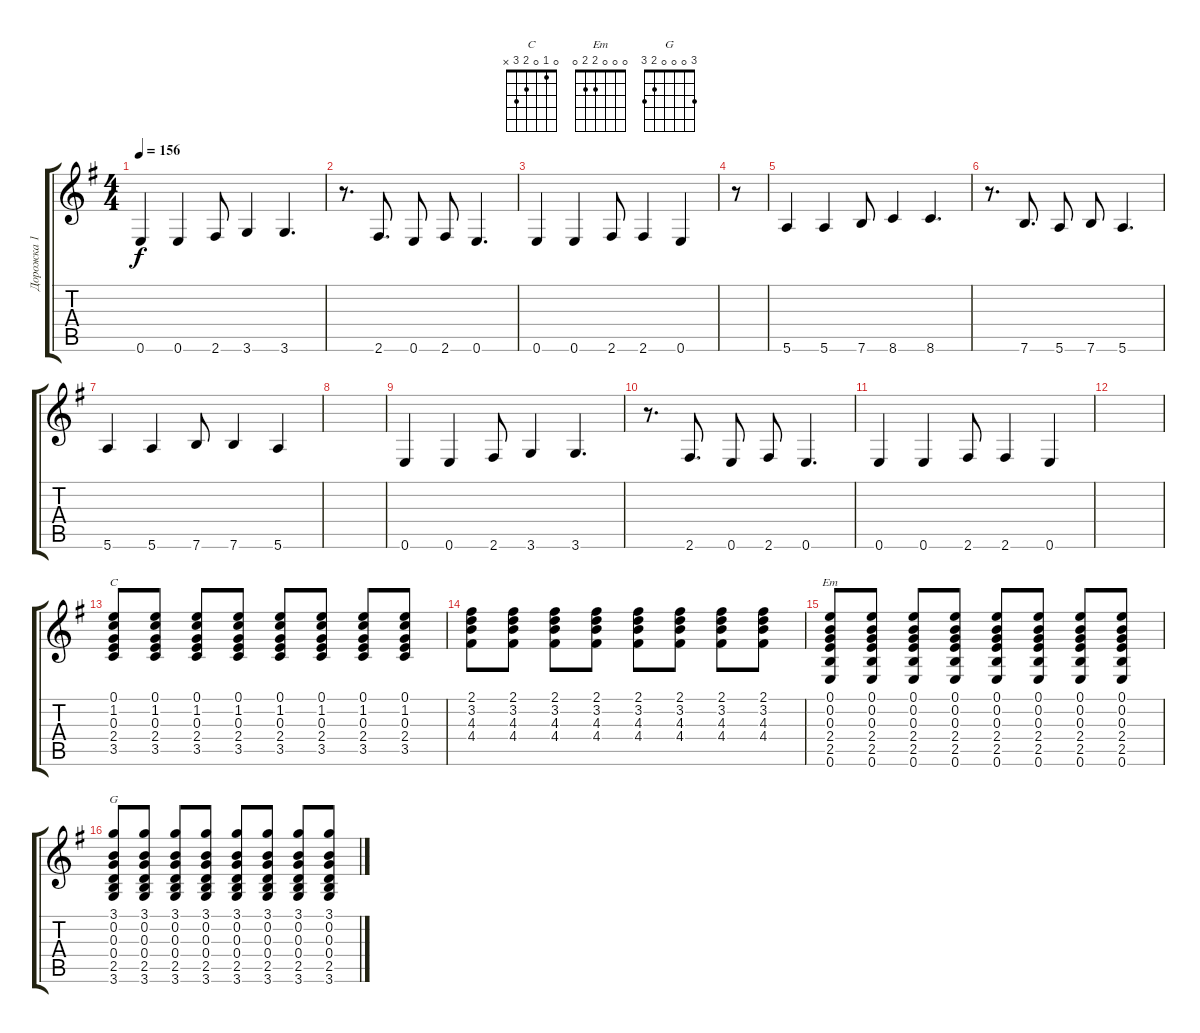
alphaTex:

\track ("Дорожка 1" "Дорожка 1") {instrument acousticguitarnylon}
\staff {score tabs}
\tuning (E4 B3 G3 D3 A2 E2) {hide}
\chord ("C" 0 1 0 2 3 x)
\chord ("Em" 0 0 0 2 2 0)
\chord ("G" 3 0 0 0 2 3)
\ts (4 4)
\tempo 156
\clef g2
\ks g
0.6.4{dy f} 0.6.4 2.6.8 3.6.4 3.6.4{d} |
r.8{d} 2.6.8{d} 0.6.8 2.6.8 0.6.4{d} |
0.6.4 0.6.4 2.6.8 2.6.4 0.6.4 |
r.8 |
5.6.4 5.6.4 7.6.8 8.6.4 8.6.4{d} |
r.8{d} 7.6.8{d} 5.6.8 7.6.8 5.6.4{d} |
5.6.4 5.6.4 7.6.8 7.6.4 5.6.4 |
|
0.6.4 0.6.4 2.6.8 3.6.4 3.6.4{d} |
r.8{d} 2.6.8{d} 0.6.8 2.6.8 0.6.4{d} |
0.6.4 0.6.4 2.6.8 2.6.4 0.6.4 |
|
(0.1 1.2 0.3 2.4 3.5).8{ch "C"} (0.1 1.2 0.3 2.4 3.5).8 (0.1 1.2 0.3 2.4 3.5).8 (0.1 1.2 0.3 2.4 3.5).8 (0.1 1.2 0.3 2.4 3.5).8 (0.1 1.2 0.3 2.4 3.5).8 (0.1 1.2 0.3 2.4 3.5).8 (0.1 1.2 0.3 2.4 3.5).8 |
(2.1 3.2 4.3 4.4).8 (2.1 3.2 4.3 4.4).8 (2.1 3.2 4.3 4.4).8 (2.1 3.2 4.3 4.4).8 (2.1 3.2 4.3 4.4).8 (2.1 3.2 4.3 4.4).8 (2.1 3.2 4.3 4.4).8 (2.1 3.2 4.3 4.4).8 |
(0.1 0.2 0.3 2.4 2.5 0.6).8{ch "Em"} (0.1 0.2 0.3 2.4 2.5 0.6).8 (0.1 0.2 0.3 2.4 2.5 0.6).8 (0.1 0.2 0.3 2.4 2.5 0.6).8 (0.1 0.2 0.3 2.4 2.5 0.6).8 (0.1 0.2 0.3 2.4 2.5 0.6).8 (0.1 0.2 0.3 2.4 2.5 0.6).8 (0.1 0.2 0.3 2.4 2.5 0.6).8 |
(3.1 0.2 0.3 0.4 2.5 3.6).8{ch "G"} (3.1 0.2 0.3 0.4 2.5 3.6).8 (3.1 0.2 0.3 0.4 2.5 3.6).8 (3.1 0.2 0.3 0.4 2.5 3.6).8 (3.1 0.2 0.3 0.4 2.5 3.6).8 (3.1 0.2 0.3 0.4 2.5 3.6).8 (3.1 0.2 0.3 0.4 2.5 3.6).8 (3.1 0.2 0.3 0.4 2.5 3.6).8
